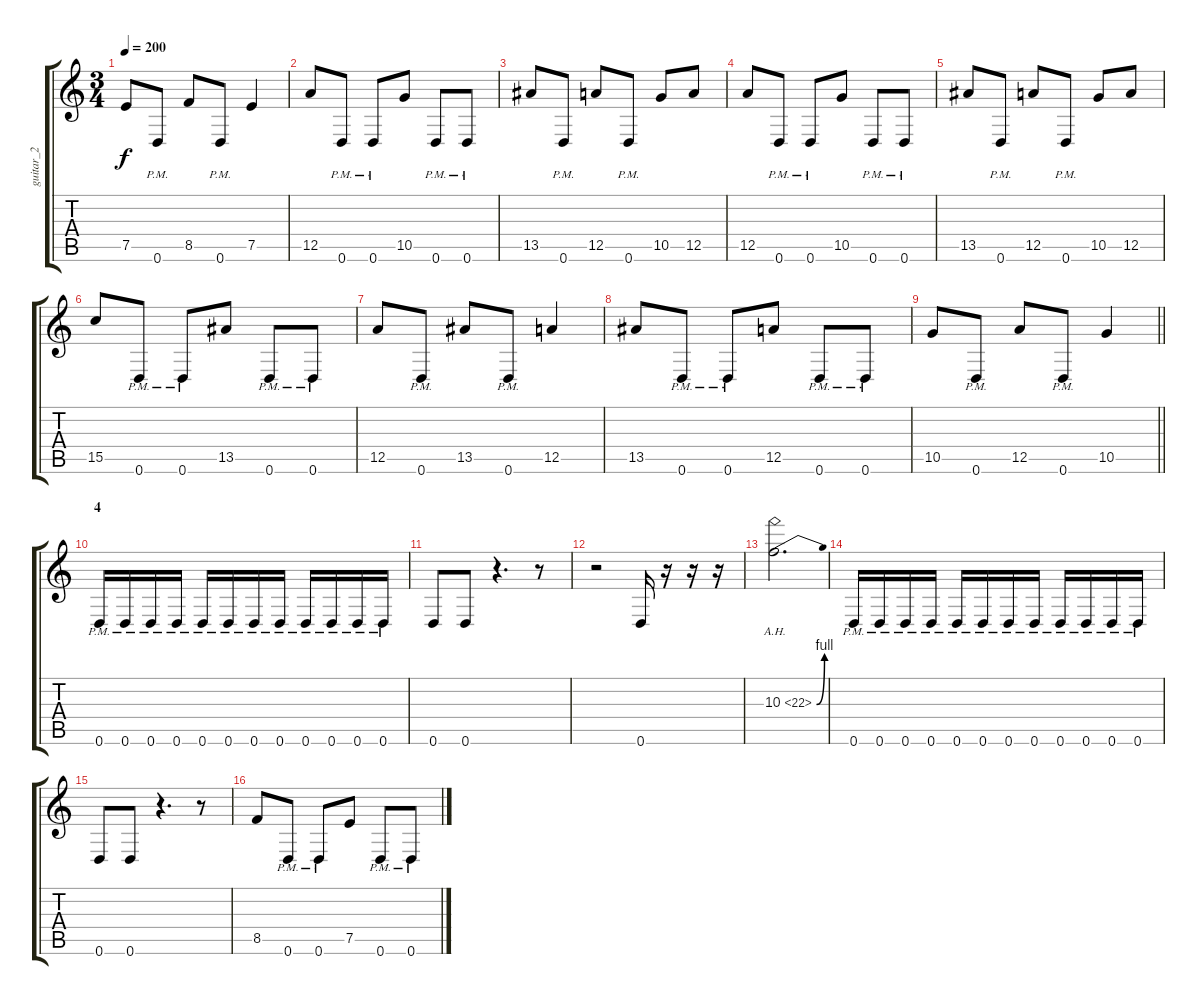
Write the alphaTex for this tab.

\track ("guitar_2" "guitar_2") {instrument distortionguitar}
\staff {score tabs}
\tuning (E4 B3 G3 D3 A2 D2) {hide}
\ts (3 4)
\tempo 200
\clef g2
\ks c
7.5.8{dy f} 0.6{pm}.8 8.5.8 0.6{pm}.8 7.5.4 |
12.5.8 0.6{pm}.8 0.6{pm}.8 10.5.8 0.6{pm}.8 0.6{pm}.8 |
13.5.8 0.6{pm}.8 12.5.8 0.6{pm}.8 10.5.8 12.5.8 |
12.5.8 0.6{pm}.8 0.6{pm}.8 10.5.8 0.6{pm}.8 0.6{pm}.8 |
13.5.8 0.6{pm}.8 12.5.8 0.6{pm}.8 10.5.8 12.5.8 |
15.5.8 0.6{pm}.8 0.6{pm}.8 13.5.8 0.6{pm}.8 0.6{pm}.8 |
12.5.8 0.6{pm}.8 13.5.8 0.6{pm}.8 12.5.4 |
13.5.8 0.6{pm}.8 0.6{pm}.8 12.5.8 0.6{pm}.8 0.6{pm}.8 |
\barLineRight lightlight
10.5.8 0.6{pm}.8 12.5.8 0.6{pm}.8 10.5.4 |
\section ("" "4")
0.6{pm}.16 0.6{pm}.16 0.6{pm}.16 0.6{pm}.16 0.6{pm}.16 0.6{pm}.16 0.6{pm}.16 0.6{pm}.16 0.6{pm}.16 0.6{pm}.16 0.6{pm}.16 0.6{pm}.16 |
0.6.8 0.6.8 r.4{d} r.8 |
r.2 0.6.16 r.16 r.16 r.16 |
10.3{be (bend 0 0 60 4) ah 12}.2{d} |
0.6{pm}.16 0.6{pm}.16 0.6{pm}.16 0.6{pm}.16 0.6{pm}.16 0.6{pm}.16 0.6{pm}.16 0.6{pm}.16 0.6{pm}.16 0.6{pm}.16 0.6{pm}.16 0.6{pm}.16 |
0.6.8 0.6.8 r.4{d} r.8 |
8.5.8 0.6{pm}.8 0.6{pm}.8 7.5.8 0.6{pm}.8 0.6{pm}.8
